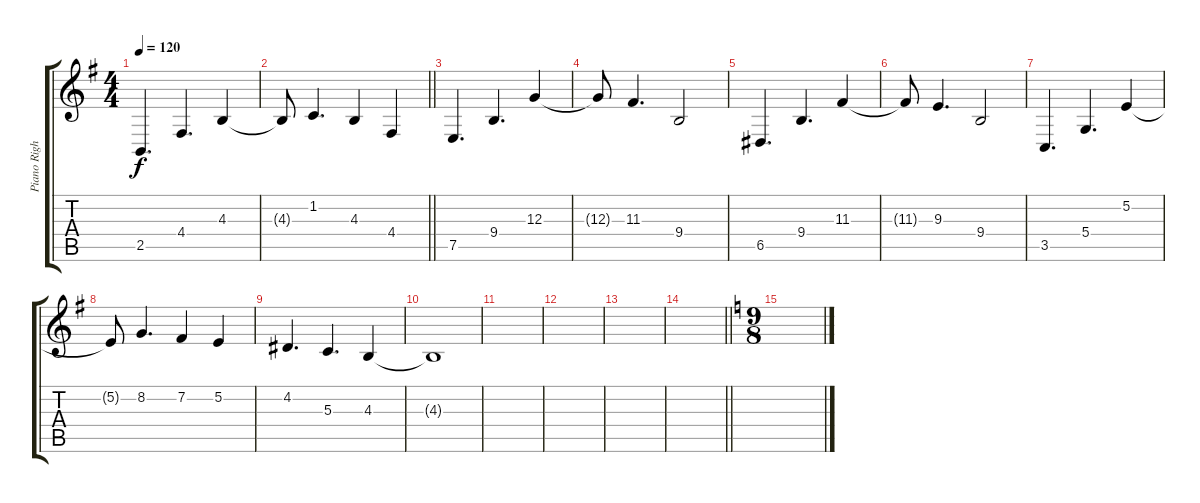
\track ("Piano Right Standard" "Piano Righ") {instrument acousticgrandpiano}
\staff {score tabs}
\tuning (E4 B3 G3 D3 A2 E2) {hide}
\ts (4 4)
\tempo 120
\clef g2
\ks eminor
2.5.4{d dy f} 4.4.4{d} 4.3.4 |
\barLineRight lightlight
4.3{t}.8 1.2.4{d} 4.3.4 4.4.4 |
7.5.4{d} 9.4.4{d} 12.3.4 |
12.3{t}.8 11.3.4{d} 9.4.2 |
6.5.4{d} 9.4.4{d} 11.3.4 |
11.3{t}.8 9.3.4{d} 9.4.2 |
3.5.4{d} 5.4.4{d} 5.2.4 |
5.2{t}.8 8.2.4{d} 7.2.4 5.2.4 |
4.2.4{d} 5.3.4{d} 4.3.4 |
4.3{t}.1 |
|
|
|
\barLineRight lightlight
|
\ts (9 8)
\section ("" "")
\ks c
